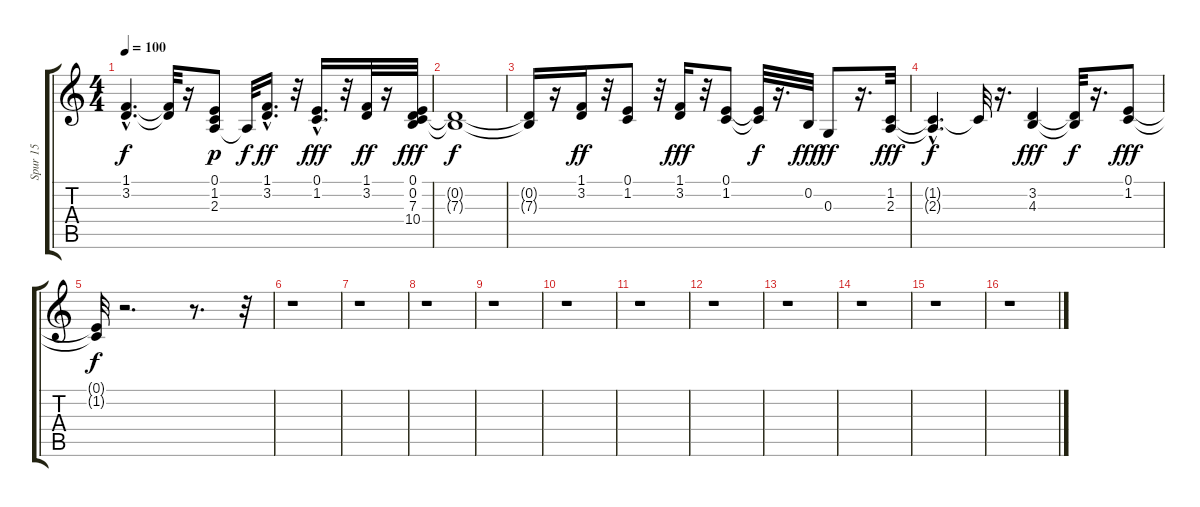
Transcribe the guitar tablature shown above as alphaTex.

\track ("Spur 15" "Spur 15") {instrument tangoaccordion}
\staff {score tabs}
\tuning (E4 B3 G3 D3 A2 E2) {hide}
\ts (4 4)
\tempo 100
\clef g2
\ks c
(1.1{hac t} 3.2{hac t}).4{d dy f} (1.1{t} 3.2{t}).32 r.16 (0.1 1.2 2.3).8{dy p} 2.3{t}.32{dy f} (1.1{hac} 3.2{hac}).16{d dy ff} r.32 (0.1{hac} 1.2{hac}).16{d dy fff} r.32 (1.1 3.2).32{dy ff} r.16 (0.1 0.2 7.3 10.4).32{dy fff} |
(0.2{t} 7.3{t}).1{dy f} |
(0.2{t} 7.3{t}).16 r.16 (1.1 3.2).16{dy ff} r.32 (0.1 1.2).8 r.32 (1.1 3.2).16{dy fff} r.32 (0.1 1.2).8 (0.1{t} 1.2{t}).32{dy f} r.16{d} 0.2.32{dy fff} 0.3.8{dy ff} r.16{d} (1.2 2.3).32{dy fff} |
(1.2{hac t} 2.3{hac t}).4{d dy f} 1.2{t}.32 r.16{d} (3.2 4.3).4{dy fff} (3.2{t} 4.3{t}).32{dy f} r.16{d} (0.1 1.2).8{dy fff} |
(0.1{t} 1.2{t}).32{dy f} r.2{d} r.8{d} r.32 |
r.1 |
r.1 |
r.1 |
r.1 |
r.1 |
r.1 |
r.1 |
r.1 |
r.1 |
r.1 |
r.1
